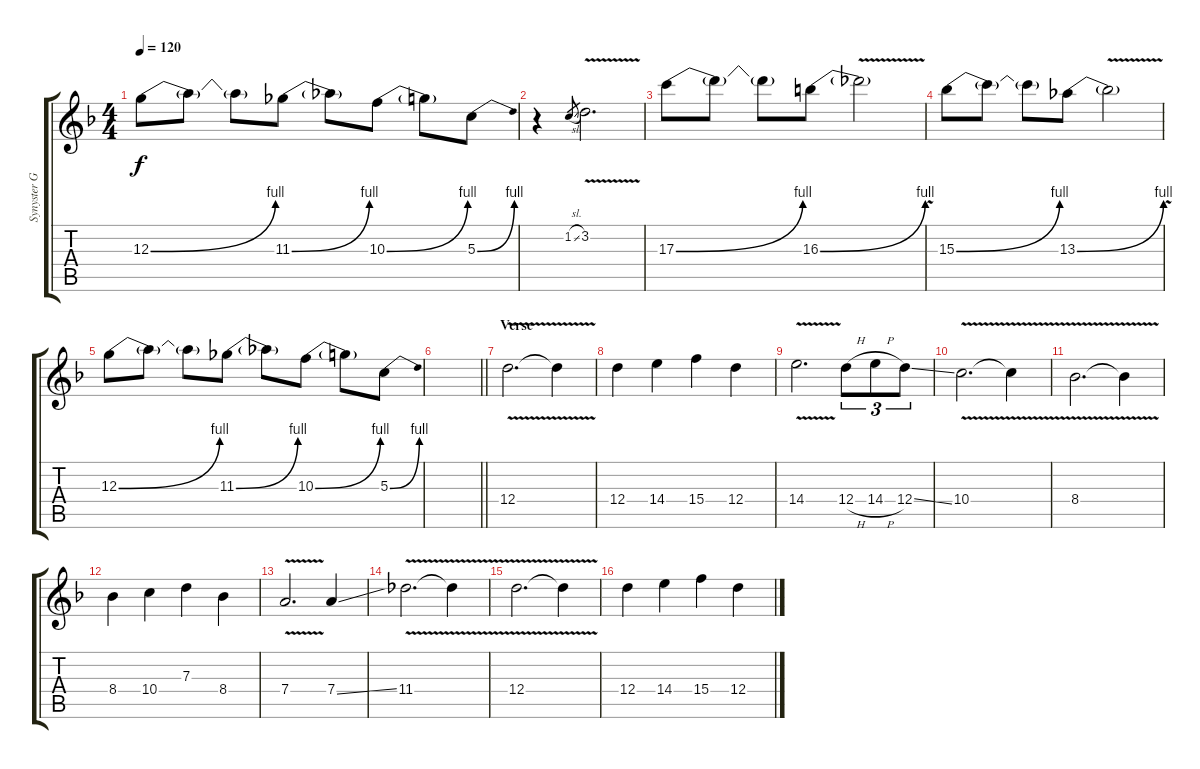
\track ("Synyster Gates" "Synyster G") {instrument distortionguitar}
\staff {score tabs}
\tuning (E4 B3 G3 D3 A2 D2) {hide}
\ts (4 4)
\tempo 120
\clef g2
\ks f
12.3{be (bend 0 0 60 4)}.8{dy f} 12.3{t}.8 12.3{t}.8 11.3{be (bend 0 0 60 4)}.8 11.3{t}.8 10.3{be (bend 0 0 60 4)}.8 10.3{t}.8 5.3{be (bend 0 0 60 4)}.8 |
r.4 1.2{sl}.8{gr} 3.2{v}.2{d} |
17.3{be (bend 0 0 60 4)}.8 17.3{t}.8 17.3{t}.8 16.3{be (bend 0 0 60 4)}.8 16.3{v t}.2 |
15.3{be (bend 0 0 60 4)}.8 15.3{t}.8 15.3{t}.8 13.3{be (bend 0 0 60 4)}.8 13.3{v t}.2 |
12.3{be (bend 0 0 60 4)}.8 12.3{t}.8 12.3{t}.8 11.3{be (bend 0 0 60 4)}.8 11.3{t}.8 10.3{be (bend 0 0 60 4)}.8 10.3{t}.8 5.3{be (bend 0 0 60 4)}.8 |
\barLineRight lightlight
|
\section ("" "Verse")
12.4{v}.2{d} 12.4{t}.4 |
12.4.4 14.4.4 15.4.4 12.4.4 |
14.4{v}.2{d} 12.4{h}.8{tu (3 2)} 14.4{h}.8{tu (3 2)} 12.4{ss}.8{tu (3 2)} |
10.4{v}.2{d} 10.4{t}.4 |
8.4{v}.2{d} 8.4{t}.4 |
8.4.4 10.4.4 7.3.4 8.4.4 |
7.4{v}.2{d} 7.4{ss}.4 |
11.4{v}.2{d} 11.4{t}.4 |
12.4{v}.2{d} 12.4{t}.4 |
12.4.4 14.4.4 15.4.4 12.4.4
